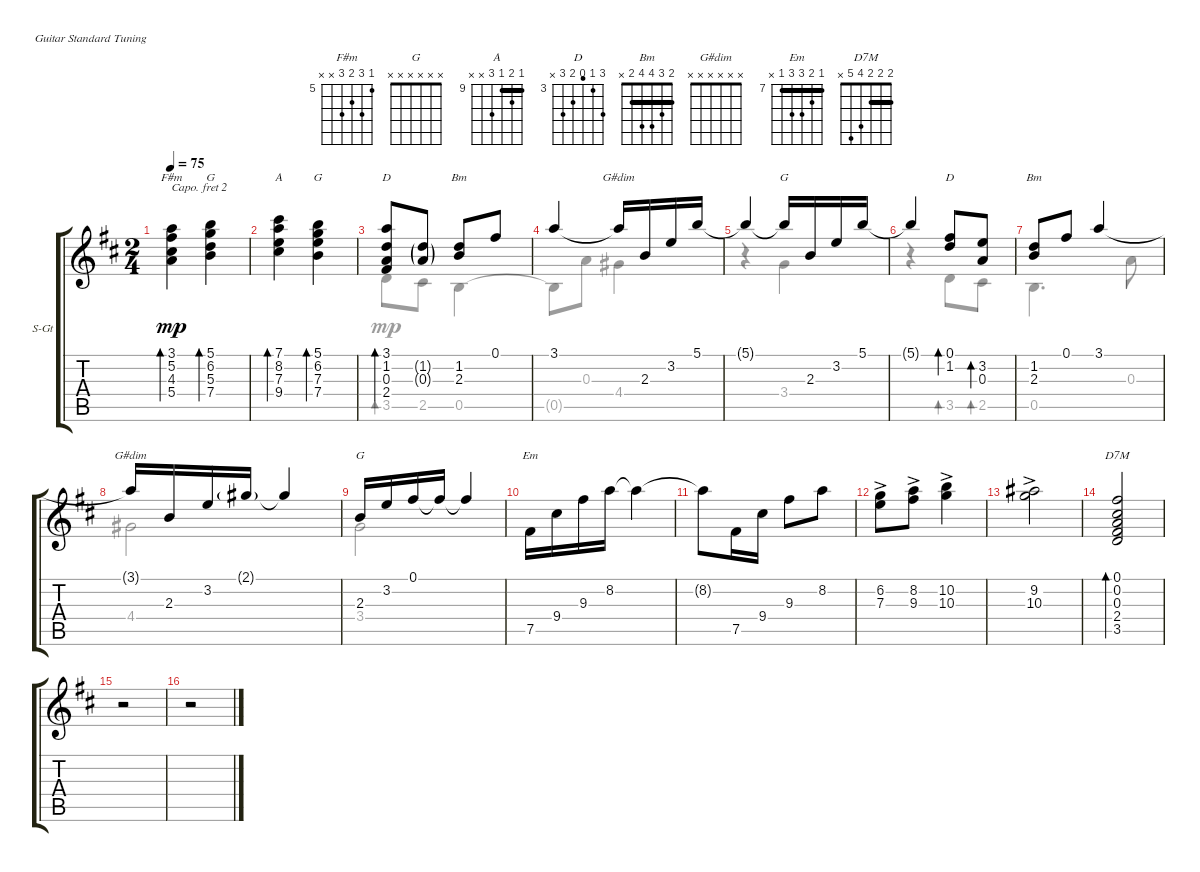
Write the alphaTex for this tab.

\defaultSystemsLayout 4
\bracketExtendMode groupsimilarinstruments
\firstSystemTrackNameOrientation horizontal
\otherSystemsTrackNameOrientation horizontal
\track ("Solo Guitar" "S-Gt") {instrument acousticguitarsteel}
\staff {score tabs}
\capo 2
\tuning (E4 B3 G3 D3 A2 E2)
\chord ("F#m" 5 7 6 7 x x) {firstfret 5}
\chord ("G" 7 8 7 9 x x) {firstfret 7 barre 7}
\chord ("A" 9 10 9 11 x x) {firstfret 9 barre 9}
\chord ("D" 5 3 2 4 5 x) {firstfret 3}
\chord ("Bm" 2 3 4 4 2 x) {barre 2}
\chord ("G#dim" x x x x x x)
\chord ("G" x x x x x x)
\chord ("Em" 7 8 9 9 7 x) {firstfret 7 barre 7}
\chord ("D7M" 2 2 2 4 5 x) {barre (2 2)}
\voice
\ts (2 4)
\tempo 75
\clef g2
\scale
0.333333
\ks d
(3.1 5.2 4.3 5.4).4{bd 126 ch "F#m" dy mp} (5.1 6.2 5.3 7.4).4{bd 126 ch "G"} |
\scale
0.333333 (7.1 8.2 7.3 9.4).4{bd 126 ch "A"} (5.1 6.2 7.3 7.4).4{bd 126 ch "G"} |
\scale
0.333333 (3.1 1.2 0.3 2.4).8{bd 126 ch "D"} (0.3{g} 1.2{g}).8 (2.3 1.2).8{ch "Bm"} 0.1.8 |
\scale
0.333333 3.1.4 3.1{t}.16{ch "G#dim"} 2.3.16 3.2.16 5.1.16 |
\scale
0.333333 5.1{t}.4 5.1{t}.16{ch "G"} 2.3.16 3.2.16 5.1.16 |
\scale
0.333333 5.1{t}.4 (0.1 1.2).8{bd 125 ch "D"} (3.2 0.3).8{bd 125} |
\scale
0.333333 (2.3 1.2).8{ch "Bm"} 0.1.8 3.1.4 |
\scale
0.333333 3.1{t}.16{ch "G#dim"} 2.3.16 3.2.16 2.1{g}.16 2.1{t}.4 |
\scale
0.333333 2.3.16{ch "G"} 3.2.16 0.1.16 0.1{t}.16 0.1{t}.4 |
\scale
0.333333 7.5.16{ch "Em"} 9.4.16 9.3.16 8.2.16 8.2{t}.4 |
\scale
0.333333 8.2{t}.8 7.5.16 9.4.16 9.3.8 8.2.8 |
\scale
0.333333 (6.2{ac} 7.3).8 (8.2{ac} 9.3).8 (10.2{ac} 10.3).4 |
\scale
0.333333 (9.2{ac} 10.3).2 |
\scale
0.333333 (0.2 0.3 2.4 3.5 0.1).2{bd 115 ch "D7M"} |
\scale
0.333333 r.2 |
\scale
0.333333 r.2
\voice
\clef g2
\ottava regular
\simile none
\scale
0.333333
\ks d
|
\scale
0.333333 |
\scale
0.333333 3.5.8{bd 0} 2.5.8 0.5.4 |
\scale
0.333333 0.5{t}.8 0.3.8 4.4.4 |
\scale
0.333333 r.4 3.4.4 |
\scale
0.333333 r.4 3.5.8{bd 0} 2.5.8{bd 0} |
\scale
0.333333 0.5.4{d} 0.3.8 |
\scale
0.333333 4.4.2 |
\scale
0.333333 3.4.2 |
\scale
0.333333 |
\scale
0.333333 |
\scale
0.333333 |
\scale
0.333333 |
\scale
0.333333 |
\scale
0.333333 |
\scale
0.333333
